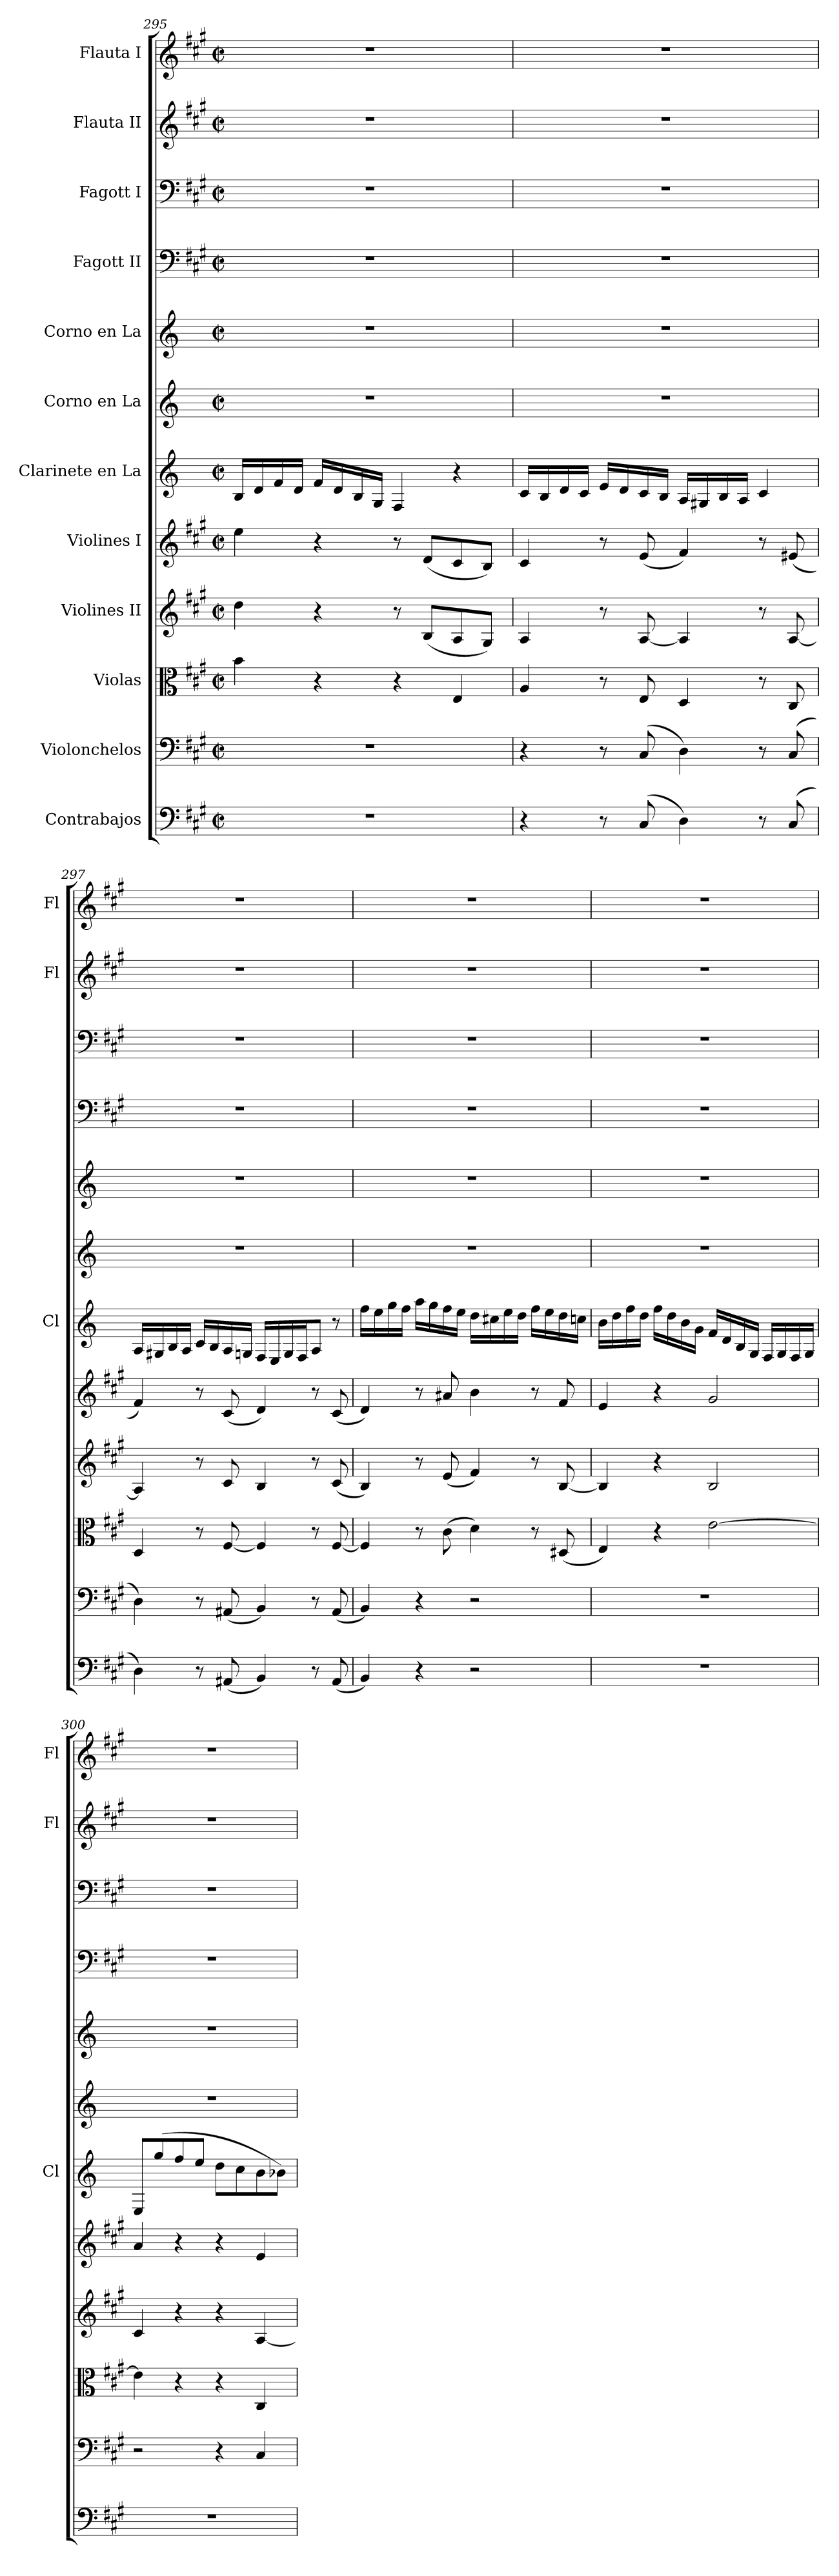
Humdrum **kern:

**kern	**kern	**kern	**kern	**kern	**kern	**kern	**kern	**kern	**kern	**kern	**kern
*part12	*part11	*part10	*part9	*part8	*part7	*part6	*part5	*part4	*part3	*part2	*part1
*staff12	*staff11	*staff10	*staff9	*staff8	*staff7	*staff6	*staff5	*staff4	*staff3	*staff2	*staff1
*I"Contrabajos	*I"Violonchelos	*I"Violas	*I"Violines II	*I"Violines I	*I"Clarinete en La	*I"Corno en La	*I"Corno en La	*I"Fagott II	*I"Fagott I	*I"Flauta II	*I"Flauta I
*	*	*	*	*	*I'Cl	*	*	*	*	*I'Fl	*I'Fl
*clefF4	*clefF4	*clefC3	*clefG2	*clefG2	*clefG2	*clefG2	*clefG2	*clefF4	*clefF4	*clefG2	*clefG2
*ITrd7c12	*	*	*	*	*ITrd2c3	*ITrd2c3	*ITrd2c3	*	*	*	*
*k[f#c#g#]	*k[f#c#g#]	*k[f#c#g#]	*k[f#c#g#]	*k[f#c#g#]	*k[f#c#g#]	*k[f#c#g#]	*k[f#c#g#]	*k[f#c#g#]	*k[f#c#g#]	*k[f#c#g#]	*k[f#c#g#]
*M2/2	*M2/2	*M2/2	*M2/2	*M2/2	*M2/2	*M2/2	*M2/2	*M2/2	*M2/2	*M2/2	*M2/2
*met(c|)	*met(c|)	*met(c|)	*met(c|)	*met(c|)	*met(c|)	*met(c|)	*met(c|)	*met(c|)	*met(c|)	*met(c|)	*met(c|)
=295	=295	=295	=295	=295	=295	=295	=295	=295	=295	=295	=295
1r	1r	4b\	4dd\	4ee\	16G#/LL	1r	1r	1r	1r	1r	1r
.	.	.	.	.	16B/	.	.	.	.	.	.
.	.	.	.	.	16d/	.	.	.	.	.	.
.	.	.	.	.	16B/JJ	.	.	.	.	.	.
.	.	4r	4r	4r	16d/LL	.	.	.	.	.	.
.	.	.	.	.	16B/	.	.	.	.	.	.
.	.	.	.	.	16G#/	.	.	.	.	.	.
.	.	.	.	.	16E/JJ	.	.	.	.	.	.
.	.	4r	8r	8r	4D/	.	.	.	.	.	.
.	.	.	(<8B/L	(<8d/L	.	.	.	.	.	.	.
.	.	4E/	8A/	8c#/	4r	.	.	.	.	.	.
.	.	.	8G#/J)	8B/J)	.	.	.	.	.	.	.
=296	=296	=296	=296	=296	=296	=296	=296	=296	=296	=296	=296
4r	4r	4A/	4A/	4c#/	16A/LL	1r	1r	1r	1r	1r	1r
.	.	.	.	.	16G#/	.	.	.	.	.	.
.	.	.	.	.	16B/	.	.	.	.	.	.
.	.	.	.	.	16A/JJ	.	.	.	.	.	.
8r	8r	8r	8r	8r	16c#/LL	.	.	.	.	.	.
.	.	.	.	.	16B/	.	.	.	.	.	.
(<8CC#/	(>8C#/	8E/	[8A/	(<8e/	16A/	.	.	.	.	.	.
.	.	.	.	.	16G#/JJ	.	.	.	.	.	.
4DD\)	4D\)	4D/	4A/]	4f#/)	16F#/LL	.	.	.	.	.	.
.	.	.	.	.	16E#X/	.	.	.	.	.	.
.	.	.	.	.	16G#/	.	.	.	.	.	.
.	.	.	.	.	16F#/JJ	.	.	.	.	.	.
8r	8r	8r	8r	8r	4A/	.	.	.	.	.	.
(<8CC#/	(<8C#/	8C#/	[8A/	(<8e#X/	.	.	.	.	.	.	.
!!LO:PB:g=z
=297	=297	=297	=297	=297	=297	=297	=297	=297	=297	=297	=297
4DD\)	4D\)	4D/	4A/]	4f#/)	16F#/LL	1r	1r	1r	1r	1r	1r
.	.	.	.	.	16E#X/	.	.	.	.	.	.
.	.	.	.	.	16G#/	.	.	.	.	.	.
.	.	.	.	.	16F#/JJ	.	.	.	.	.	.
8r	8r	8r	8r	8r	16A/LL	.	.	.	.	.	.
.	.	.	.	.	16G#/	.	.	.	.	.	.
(<8AAA#X/	(<8AA#X/	[8F#/	8c#/	(<8c#/	16F#/	.	.	.	.	.	.
.	.	.	.	.	16En/JJ	.	.	.	.	.	.
4BBB/)	4BB/)	4F#/]	4B/	4d/)	16D/LL	.	.	.	.	.	.
.	.	.	.	.	16C#/	.	.	.	.	.	.
.	.	.	.	.	16E/	.	.	.	.	.	.
.	.	.	.	.	16D/J	.	.	.	.	.	.
8r	8r	8r	8r	8r	8F#/J	.	.	.	.	.	.
(<8AAA#/	(<8AA#/	[8F#/	(<8c#/	(<8c#/	8r	.	.	.	.	.	.
=298	=298	=298	=298	=298	=298	=298	=298	=298	=298	=298	=298
4BBB/)	4BB/)	4F#/]	4B/)	4d/)	16dd\LL	1r	1r	1r	1r	1r	1r
.	.	.	.	.	16cc#\	.	.	.	.	.	.
.	.	.	.	.	16ee\	.	.	.	.	.	.
.	.	.	.	.	16dd\JJ	.	.	.	.	.	.
4r	4r	8r	8r	8r	16ff#\LL	.	.	.	.	.	.
.	.	.	.	.	16ee\	.	.	.	.	.	.
.	.	(>8c#\	(<8e/	8a#X/	16dd\	.	.	.	.	.	.
.	.	.	.	.	16cc#\JJ	.	.	.	.	.	.
2r	2r	4d\)	4f#/)	4b\	16b\LL	.	.	.	.	.	.
.	.	.	.	.	16a#X\	.	.	.	.	.	.
.	.	.	.	.	16cc#\	.	.	.	.	.	.
.	.	.	.	.	16b\JJ	.	.	.	.	.	.
.	.	8r	8r	8r	16dd\LL	.	.	.	.	.	.
.	.	.	.	.	16cc#\	.	.	.	.	.	.
.	.	(<8D#X/	[8B/	8f#/	16b\	.	.	.	.	.	.
.	.	.	.	.	16an\JJ	.	.	.	.	.	.
=299	=299	=299	=299	=299	=299	=299	=299	=299	=299	=299	=299
1r	1r	4E/)	4B/]	4e/	16g#\LL	1r	1r	1r	1r	1r	1r
.	.	.	.	.	16b\	.	.	.	.	.	.
.	.	.	.	.	16dd\	.	.	.	.	.	.
.	.	.	.	.	16b\JJ	.	.	.	.	.	.
.	.	4r	4r	4r	16dd\LL	.	.	.	.	.	.
.	.	.	.	.	16b\	.	.	.	.	.	.
.	.	.	.	.	16g#\	.	.	.	.	.	.
.	.	.	.	.	16e\JJ	.	.	.	.	.	.
.	.	[2e\	2B/	2g#/	16d/LL	.	.	.	.	.	.
.	.	.	.	.	16B/	.	.	.	.	.	.
.	.	.	.	.	16G#/	.	.	.	.	.	.
.	.	.	.	.	16E/JJ	.	.	.	.	.	.
.	.	.	.	.	16D/LL	.	.	.	.	.	.
.	.	.	.	.	16E/	.	.	.	.	.	.
.	.	.	.	.	16D/	.	.	.	.	.	.
.	.	.	.	.	16E/JJ	.	.	.	.	.	.
=300	=300	=300	=300	=300	=300	=300	=300	=300	=300	=300	=300
1r	2r	4e\]	4c#/	4a/	8C#/L	1r	1r	1r	1r	1r	1r
.	.	.	.	.	(>8ee/	.	.	.	.	.	.
.	.	4r	4r	4r	8dd/	.	.	.	.	.	.
.	.	.	.	.	8cc#/J	.	.	.	.	.	.
.	4r	4r	4r	4r	8b\L	.	.	.	.	.	.
.	.	.	.	.	8a\	.	.	.	.	.	.
.	4C#/	4C#/	[4A/	4e/	8g#\	.	.	.	.	.	.
.	.	.	.	.	8gn\J)	.	.	.	.	.	.
=	=	=	=	=	=	=	=	=	=	=	=
*-	*-	*-	*-	*-	*-	*-	*-	*-	*-	*-	*-
